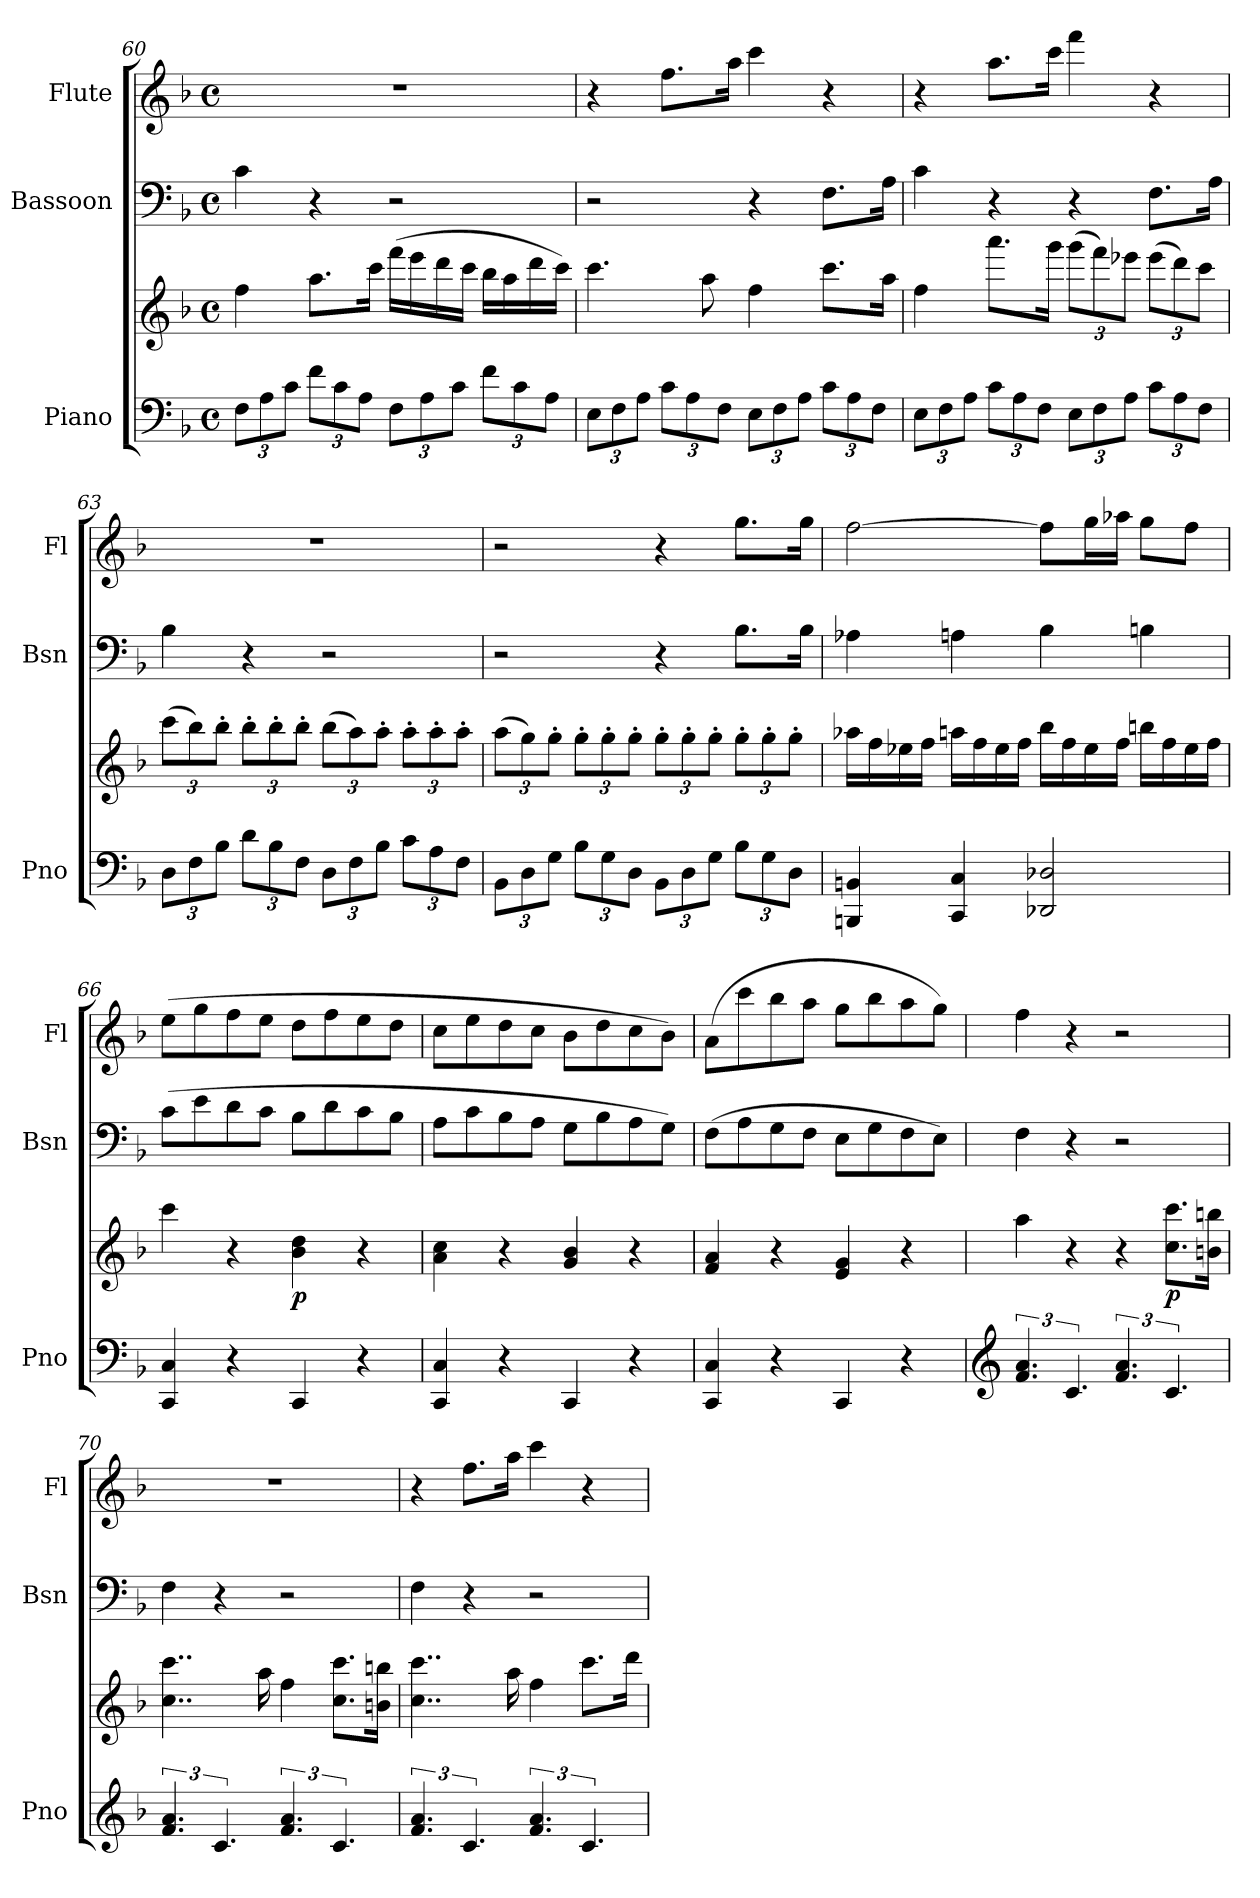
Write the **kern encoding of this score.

**kern	**kern	**dynam	**kern	**kern
*part3	*part3	*part3	*part2	*part1
*staff4	*staff3	*staff3/4	*staff2	*staff1
*I"Piano	*	*	*I"Bassoon	*I"Flute
*I'Pno	*	*	*I'Bsn	*I'Fl
*clefF4	*clefG2	*	*clefF4	*clefG2
*k[b-]	*k[b-]	*	*k[b-]	*k[b-]
*M4/4	*M4/4	*	*M4/4	*M4/4
*met(c)	*met(c)	*	*met(c)	*met(c)
*Xbrackettup	*	*	*	*
=60	=60	=60	=60	=60
12F\L	4ff\	.	4c\	1r
12A\	.	.	.	.
12c\J	.	.	.	.
12f\L	8.aa\L	.	4r	.
12c\	.	.	.	.
12A\J	.	.	.	.
.	16ccc\Jk	.	.	.
12F\L	(>16fff\LL	.	2r	.
.	16eee\	.	.	.
12A\	.	.	.	.
.	16ddd\	.	.	.
12c\J	.	.	.	.
.	16ccc\JJ	.	.	.
12f\L	16bb-\LL	.	.	.
.	16aa\	.	.	.
12c\	.	.	.	.
.	16ddd\	.	.	.
12A\J	.	.	.	.
.	16ccc\JJ)	.	.	.
!!LO:LB:g=z
=61	=61	=61	=61	=61
12E\L	4.ccc\	.	2r	4r
12F\	.	.	.	.
12A\J	.	.	.	.
12c\L	.	.	.	8.ff\L
12A\	.	.	.	.
.	8aa\	.	.	.
12F\J	.	.	.	.
.	.	.	.	16aa\Jk
12E\L	4ff\	.	4r	4ccc\
12F\	.	.	.	.
12A\J	.	.	.	.
12c\L	8.ccc\L	.	8.F\L	4r
12A\	.	.	.	.
12F\J	.	.	.	.
.	16aa\Jk	.	16A\Jk	.
=62	=62	=62	=62	=62
12E\L	4ff\	.	4c\	4r
12F\	.	.	.	.
12A\J	.	.	.	.
12c\L	8.aaa\L	.	4r	8.aa\L
12A\	.	.	.	.
12F\J	.	.	.	.
.	16ggg\Jk	.	.	16ccc\Jk
*	*Xbrackettup	*	*	*
12E\L	(>12ggg\L	.	4r	4fff\
12F\	12fff\)	.	.	.
12A\J	12eee-X\J	.	.	.
12c\L	(>12eee-\L	.	8.F\L	4r
12A\	12ddd\)	.	.	.
12F\J	12ccc\J	.	.	.
.	.	.	16A\Jk	.
=63	=63	=63	=63	=63
12D\L	(>12ccc\L	.	4B-\	1r
12F\	12bb-\)	.	.	.
12B-\J	12bb-'\J	.	.	.
12d\L	12bb-'\L	.	4r	.
12B-\	12bb-'\	.	.	.
12F\J	12bb-'\J	.	.	.
12D\L	(>12bb-\L	.	2r	.
12F\	12aa\)	.	.	.
12B-\J	12aa'\J	.	.	.
12c\L	12aa'\L	.	.	.
12A\	12aa'\	.	.	.
12F\J	12aa'\J	.	.	.
!!LO:PB:g=z
=64	=64	=64	=64	=64
12BB-\L	(>12aa\L	.	2r	2r
12D\	12gg\)	.	.	.
12G\J	12gg'\J	.	.	.
12B-\L	12gg'\L	.	.	.
12G\	12gg'\	.	.	.
12D\J	12gg'\J	.	.	.
12BB-\L	12gg'\L	.	4r	4r
12D\	12gg'\	.	.	.
12G\J	12gg'\J	.	.	.
12B-\L	12gg'\L	.	8.B-\L	8.gg\L
12G\	12gg'\	.	.	.
12D\J	12gg'\J	.	.	.
.	.	.	16B-\Jk	16gg\Jk
=65	=65	=65	=65	=65
4BBBn/ 4BBn/	16aa-X\LL	.	4A-X\	[2ff\
.	16ff\	.	.	.
.	16ee-X\	.	.	.
.	16ff\JJ	.	.	.
4CC/ 4C/	16aan\LL	.	4An\	.
.	16ff\	.	.	.
.	16ee-\	.	.	.
.	16ff\JJ	.	.	.
2DD-X/ 2D-X/	16bb-\LL	.	4B-\	8ff\L]
.	16ff\	.	.	.
.	16ee-\	.	.	16gg\L
.	16ff\JJ	.	.	16aa-X\JJ
.	16bbn\LL	.	4Bn\	8gg\L
.	16ff\	.	.	.
.	16ee-\	.	.	8ff\J
.	16ff\JJ	.	.	.
=66	=66	=66	=66	=66
4CC/ 4C/	4ccc\	.	(>8c\L	(>8ee\L
.	.	.	8e\	8gg\
4r	4r	.	8d\	8ff\
.	.	.	8c\J	8ee\J
!	!	!LO:DY:b	!	!
4CC/	4b-\ 4dd\	p	8B-\L	8dd\L
.	.	.	8d\	8ff\
4r	4r	.	8c\	8ee\
.	.	.	8B-\J	8dd\J
=67	=67	=67	=67	=67
4CC/ 4C/	4a\ 4cc\	.	8A\L	8cc\L
.	.	.	8c\	8ee\
4r	4r	.	8B-\	8dd\
.	.	.	8A\J	8cc\J
4CC/	4g/ 4b-/	.	8G\L	8b-\L
.	.	.	8B-\	8dd\
4r	4r	.	8A\	8cc\
.	.	.	8G\J)	8b-\J)
!!LO:LB:g=z
=68	=68	=68	=68	=68
4CC/ 4C/	4f/ 4a/	.	(>8F\L	(>8a\L
.	.	.	8A\	8ccc\
4r	4r	.	8G\	8bb-\
.	.	.	8F\J	8aa\J
4CC/	4e/ 4g/	.	8E\L	8gg\L
.	.	.	8G\	8bb-\
4r	4r	.	8F\	8aa\
.	.	.	8E\J)	8gg\J)
=69	=69	=69	=69	=69
*clefG2	*	*	*	*
*brackettup	*	*	*	*
6.f/ 6.a/	4aa\	.	4F\	4ff\
6.c/	4r	.	4r	4r
6.f/ 6.a/	4r	.	2r	2r
!	!	!LO:DY:b	!	!
6.c/	8.cc\ 8.ccc\L	p	.	.
.	16bn\ 16bbn\Jk	.	.	.
=70	=70	=70	=70	=70
6.f/ 6.a/	4..cc\ 4..ccc\	.	4F\	1r
6.c/	.	.	4r	.
.	16aa\	.	.	.
6.f/ 6.a/	4ff\	.	2r	.
6.c/	8.cc\ 8.ccc\L	.	.	.
.	16bn\ 16bbn\Jk	.	.	.
=71	=71	=71	=71	=71
6.f/ 6.a/	4..cc\ 4..ccc\	.	4F\	4r
6.c/	.	.	4r	8.ff\L
.	16aa\	.	.	16aa\Jk
6.f/ 6.a/	4ff\	.	2r	4ccc\
6.c/	8.ccc\L	.	.	4r
.	16ddd\Jk	.	.	.
=	=	=	=	=
*-	*-	*-	*-	*-
